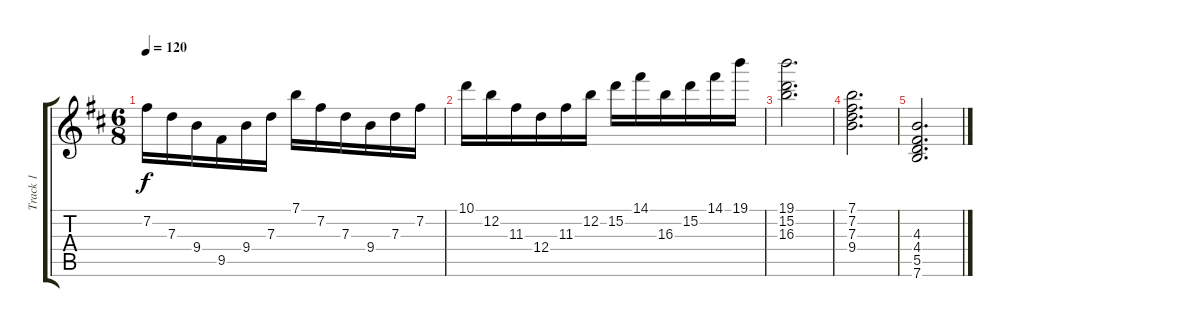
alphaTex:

\track ("Track 1" "Track 1") {instrument acousticguitarnylon}
\staff {score tabs}
\tuning (E4 B3 G3 D3 A2 E2) {hide}
\ts (6 8)
\tempo 120
\clef g2
\ks d
7.2.16{dy f} 7.3.16 9.4.16 9.5.16 9.4.16 7.3.16 7.1.16 7.2.16 7.3.16 9.4.16 7.3.16 7.2.16 |
10.1.16 12.2.16 11.3.16 12.4.16 11.3.16 12.2.16 15.2.16 14.1.16 16.3.16 15.2.16 14.1.16 19.1.16 |
(19.1 15.2 16.3).2{d} |
(7.1 7.2 7.3 9.4).2{d} |
(4.3 4.4 5.5 7.6).2{d}
